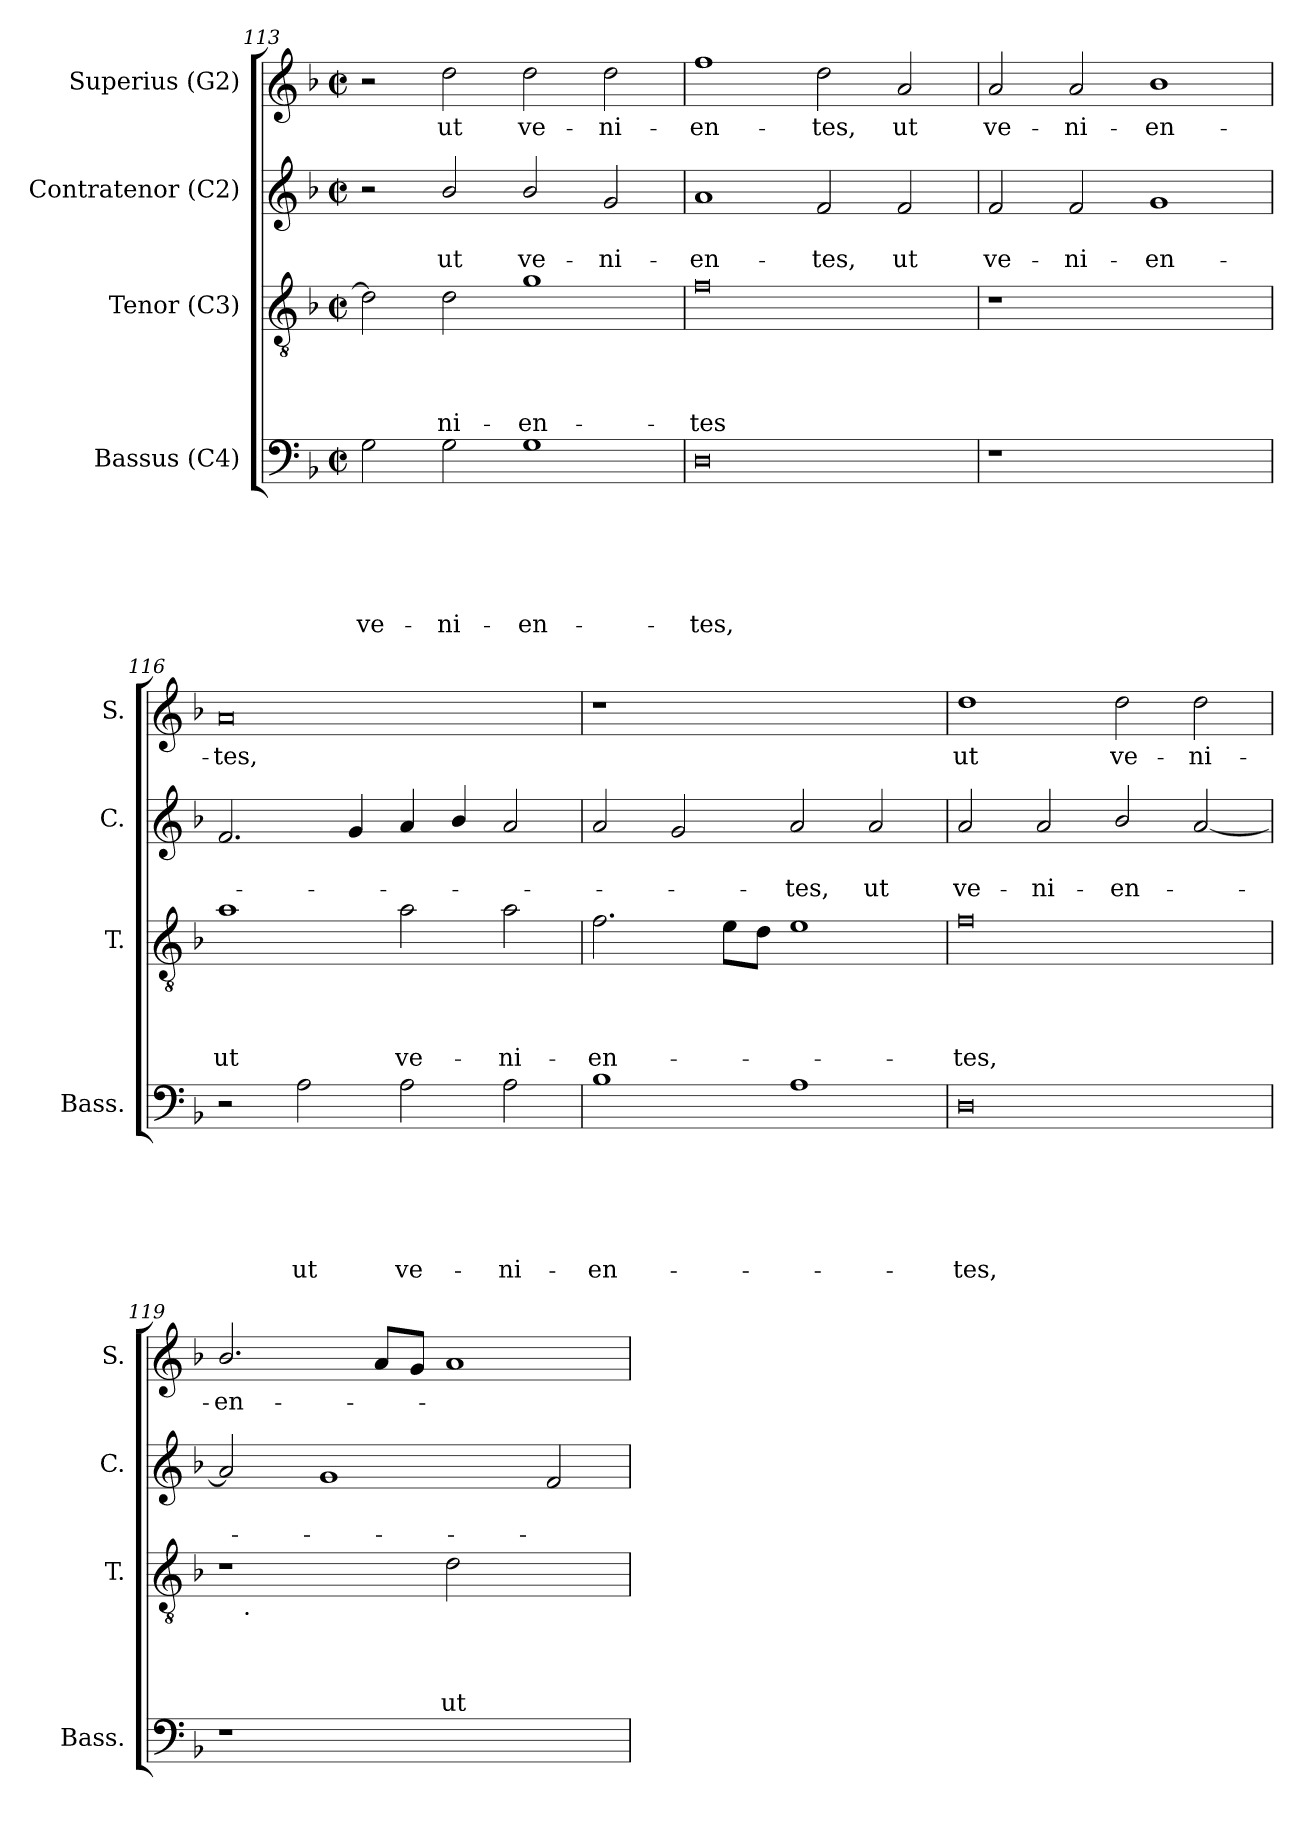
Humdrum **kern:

**kern	**text	**text	**text	**text	**text	**text	**kern	**text	**text	**text	**text	**kern	**text	**text	**kern	**text
*part4	*part4	*part4	*part4	*part4	*part4	*part4	*part3	*part3	*part3	*part3	*part3	*part2	*part2	*part2	*part1	*part1
*staff4	*staff4	*staff4	*staff4	*staff4	*staff4	*staff4	*staff3	*staff3	*staff3	*staff3	*staff3	*staff2	*staff2	*staff2	*staff1	*staff1
*I"Bassus (C4)	*	*	*	*	*	*	*I"Tenor (C3)	*	*	*	*	*I"Contratenor (C2)	*	*	*I"Superius (G2)	*
*I'Bass.	*	*	*	*	*	*	*I'T.	*	*	*	*	*I'C.	*	*	*I'S.	*
!!LO:PB:g=z
*clefF4	*	*	*	*	*	*	*clefGv2	*	*	*	*	*clefG2	*	*	*clefG2	*
*k[b-]	*	*	*	*	*	*	*k[b-]	*	*	*	*	*k[b-]	*	*	*k[b-]	*
*F:	*	*	*	*	*	*	*F:	*	*	*	*	*F:	*	*	*F:	*
*M2/2	*	*	*	*	*	*	*M2/2	*	*	*	*	*M2/2	*	*	*M2/2	*
*met(c|)	*	*	*	*	*	*	*met(c|)	*	*	*	*	*met(c|)	*	*	*met(c|)	*
=113	=113	=113	=113	=113	=113	=113	=113	=113	=113	=113	=113	=113	=113	=113	=113	=113
!	!	!	!	!	!	!LO:LY:b	!	!	!	!	!	!	!	!	!	!
2G\	.	.	.	.	.	ve-	2d\]	.	.	.	.	2r	.	.	2r	.
!	!	!	!	!	!	!LO:LY:b	!	!	!	!	!LO:LY:b	!	!	!LO:LY:b	!	!LO:LY:b
2G\	.	.	.	.	.	-ni-	2d\	.	.	.	-ni-	2b-/	.	ut	2dd\	ut
!	!	!	!	!	!	!LO:LY:b	!	!	!	!	!LO:LY:b	!	!	!LO:LY:b	!	!LO:LY:b
1G	.	.	.	.	.	-en-	1g	.	.	.	-en-	2b-/	.	ve-	2dd\	ve-
!	!	!	!	!	!	!	!	!	!	!	!	!	!	!LO:LY:b	!	!LO:LY:b
.	.	.	.	.	.	.	.	.	.	.	.	2g/	.	-ni-	2dd\	-ni-
=114	=114	=114	=114	=114	=114	=114	=114	=114	=114	=114	=114	=114	=114	=114	=114	=114
!	!	!	!	!	!	!LO:LY:b	!	!	!	!	!LO:LY:b:rj	!	!	!LO:LY:b	!	!LO:LY:b
0D	.	.	.	.	.	-tes,	0f	.	.	.	-tes	1a	.	-en-	1ff	-en-
!	!	!	!	!	!	!	!	!	!	!	!	!	!	!LO:LY:b	!	!LO:LY:b
.	.	.	.	.	.	.	.	.	.	.	.	2f/	.	-tes,	2dd\	-tes,
!	!	!	!	!	!	!	!	!	!	!	!	!	!	!LO:LY:b	!	!LO:LY:b
.	.	.	.	.	.	.	.	.	.	.	.	2f/	.	ut	2a/	ut
=115	=115	=115	=115	=115	=115	=115	=115	=115	=115	=115	=115	=115	=115	=115	=115	=115
!LO:N:vis=1	!	!	!	!	!	!	!LO:N:vis=1	!	!	!	!	!	!	!LO:LY:b	!	!LO:LY:b
1r	.	.	.	.	.	.	1r	.	.	.	.	2f/	.	ve-	2a/	ve-
!	!	!	!	!	!	!	!	!	!	!	!	!	!	!LO:LY:b	!	!LO:LY:b
.	.	.	.	.	.	.	.	.	.	.	.	2f/	.	-ni-	2a/	-ni-
!	!	!	!	!	!	!	!	!	!	!	!	!	!	!LO:LY:b	!	!LO:LY:b
1ryy	.	.	.	.	.	.	1ryy	.	.	.	.	1g	.	-en-	1b-	-en-
=116	=116	=116	=116	=116	=116	=116	=116	=116	=116	=116	=116	=116	=116	=116	=116	=116
!	!	!	!	!	!	!	!	!	!	!	!LO:LY:b	!	!	!	!	!LO:LY:b
2r	.	.	.	.	.	.	1a	.	.	.	ut	2.f/	.	.	0a	-tes,
!	!	!	!	!	!	!LO:LY:b	!	!	!	!	!	!	!	!	!	!
2A\	.	.	.	.	.	ut	.	.	.	.	.	.	.	.	.	.
.	.	.	.	.	.	.	.	.	.	.	.	4g/	.	.	.	.
!	!	!	!	!	!	!LO:LY:b	!	!	!	!	!LO:LY:b	!	!	!	!	!
2A\	.	.	.	.	.	ve-	2a\	.	.	.	ve-	4a/	.	.	.	.
.	.	.	.	.	.	.	.	.	.	.	.	4b-/	.	.	.	.
!	!	!	!	!	!	!LO:LY:b	!	!	!	!	!LO:LY:b	!	!	!	!	!
2A\	.	.	.	.	.	-ni-	2a\	.	.	.	-ni-	2a/	.	.	.	.
!!LO:LB:g=z
=117	=117	=117	=117	=117	=117	=117	=117	=117	=117	=117	=117	=117	=117	=117	=117	=117
!	!	!	!	!	!	!LO:LY:b	!	!	!	!	!LO:LY:b	!	!	!	!LO:N:vis=1	!
1B-	.	.	.	.	.	-en-	2.f\	.	.	.	-en-	2a/	.	.	1r	.
.	.	.	.	.	.	.	.	.	.	.	.	2g/	.	.	.	.
.	.	.	.	.	.	.	8e\L	.	.	.	.	.	.	.	.	.
.	.	.	.	.	.	.	8d\J	.	.	.	.	.	.	.	.	.
!	!	!	!	!	!	!	!	!	!	!	!	!	!	!LO:LY:b	!	!
1A	.	.	.	.	.	.	1e	.	.	.	.	2a/	.	-tes,	1ryy	.
!	!	!	!	!	!	!	!	!	!	!	!	!	!	!LO:LY:b	!	!
.	.	.	.	.	.	.	.	.	.	.	.	2a/	.	ut	.	.
=118	=118	=118	=118	=118	=118	=118	=118	=118	=118	=118	=118	=118	=118	=118	=118	=118
!	!	!	!	!	!	!LO:LY:b	!	!	!	!	!LO:LY:b	!	!	!LO:LY:b	!	!LO:LY:b
0D	.	.	.	.	.	-tes,	0f	.	.	.	-tes,	2a/	.	ve-	1dd	ut
!	!	!	!	!	!	!	!	!	!	!	!	!	!	!LO:LY:b	!	!
.	.	.	.	.	.	.	.	.	.	.	.	2a/	.	-ni-	.	.
!	!	!	!	!	!	!	!	!	!	!	!	!	!	!LO:LY:b	!	!LO:LY:b
.	.	.	.	.	.	.	.	.	.	.	.	2b-/	.	-en-	2dd\	ve-
!	!	!	!	!	!	!	!	!	!	!	!	!	!	!	!	!LO:LY:b
.	.	.	.	.	.	.	.	.	.	.	.	[<2a/	.	.	2dd\	-ni-
=119	=119	=119	=119	=119	=119	=119	=119	=119	=119	=119	=119	=119	=119	=119	=119	=119
!	!	!	!	!	!	!	!	!	!	!	!	!	!	!	!	!LO:LY:b
*	*	*	*	*	*	*	*^	*	*	*	*	*	*	*	*	*
1r	.	.	.	.	.	.	1r	16ryy	.	.	.	.	2a/]	.	.	2.b-/	-en-
!	!	!	!	!	!	!	!	!LO:TX:b:t=.	!	!	!	!	!	!	!	!	!
.	.	.	.	.	.	.	.	1ryy	.	.	.	.	.	.	.	.	.
.	.	.	.	.	.	.	.	.	.	.	.	.	1g	.	.	.	.
.	.	.	.	.	.	.	.	.	.	.	.	.	.	.	.	8a/L	.
.	.	.	.	.	.	.	.	.	.	.	.	.	.	.	.	8g/J	.
!	!	!	!	!	!	!	!	!	!	!	!	!LO:LY:b	!	!	!	!	!
1ryy	.	.	.	.	.	.	2d\	.	.	.	.	ut	.	.	.	1a	.
.	.	.	.	.	.	.	.	2...ryy	.	.	.	.	.	.	.	.	.
.	.	.	.	.	.	.	2ryy	.	.	.	.	.	2f/	.	.	.	.
*	*	*	*	*	*	*	*v	*v	*	*	*	*	*	*	*	*	*
=	=	=	=	=	=	=	=	=	=	=	=	=	=	=	=	=
*-	*-	*-	*-	*-	*-	*-	*-	*-	*-	*-	*-	*-	*-	*-	*-	*-
